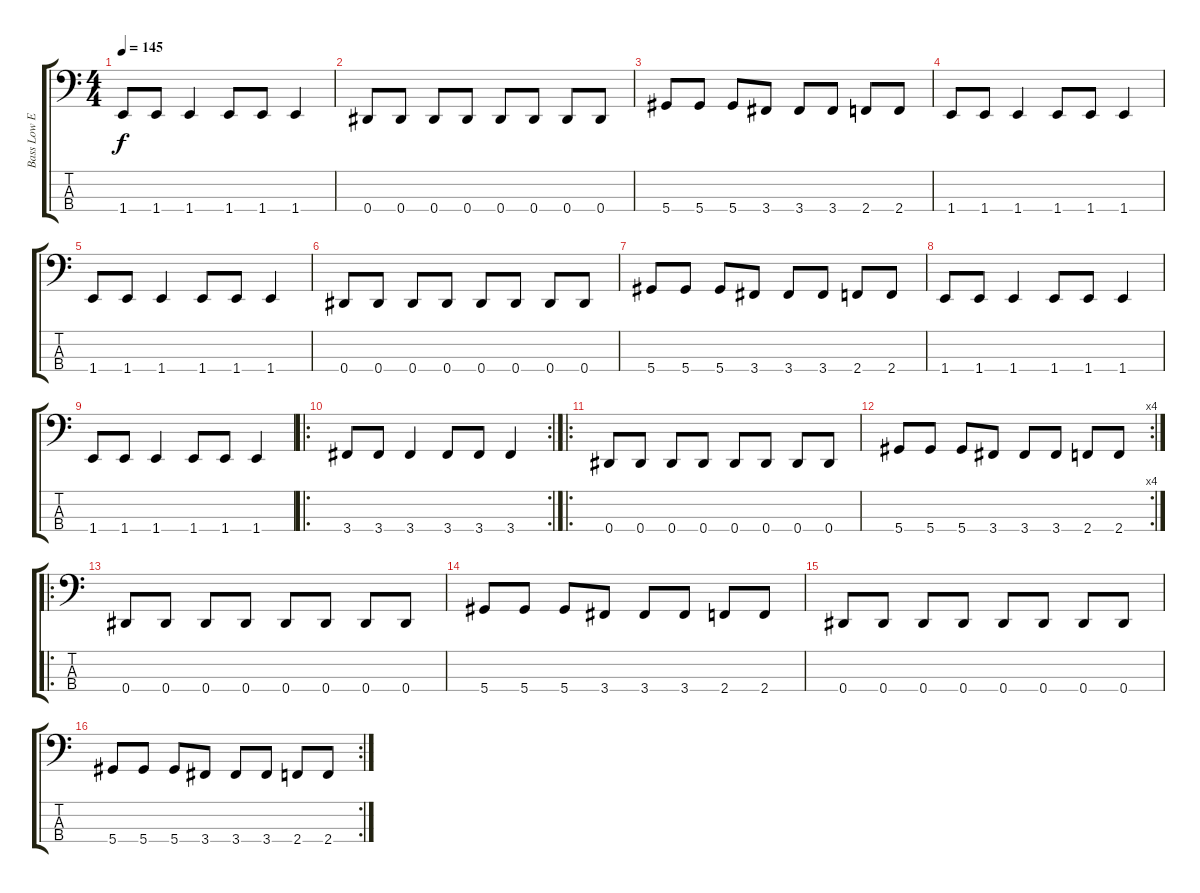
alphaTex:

\track ("Bass Low End" "Bass Low E") {instrument electricbassfinger}
\staff {score tabs}
\tuning (Gb2 Db2 Ab1 Eb1) {hide}
\ts (4 4)
\tempo 145
\clef f4
\ks c
1.4.8{dy f} 1.4.8 1.4.4 1.4.8 1.4.8 1.4.4 |
0.4.8 0.4.8 0.4.8 0.4.8 0.4.8 0.4.8 0.4.8 0.4.8 |
5.4.8 5.4.8 5.4.8 3.4.8 3.4.8 3.4.8 2.4.8 2.4.8 |
1.4.8 1.4.8 1.4.4 1.4.8 1.4.8 1.4.4 |
1.4.8 1.4.8 1.4.4 1.4.8 1.4.8 1.4.4 |
0.4.8 0.4.8 0.4.8 0.4.8 0.4.8 0.4.8 0.4.8 0.4.8 |
5.4.8 5.4.8 5.4.8 3.4.8 3.4.8 3.4.8 2.4.8 2.4.8 |
1.4.8 1.4.8 1.4.4 1.4.8 1.4.8 1.4.4 |
1.4.8 1.4.8 1.4.4 1.4.8 1.4.8 1.4.4 |
\ro
\rc 2
3.4.8 3.4.8 3.4.4 3.4.8 3.4.8 3.4.4 |
\ro
0.4.8 0.4.8 0.4.8 0.4.8 0.4.8 0.4.8 0.4.8 0.4.8 |
\rc 4
5.4.8 5.4.8 5.4.8 3.4.8 3.4.8 3.4.8 2.4.8 2.4.8 |
\ro
0.4.8 0.4.8 0.4.8 0.4.8 0.4.8 0.4.8 0.4.8 0.4.8 |
5.4.8 5.4.8 5.4.8 3.4.8 3.4.8 3.4.8 2.4.8 2.4.8 |
0.4.8 0.4.8 0.4.8 0.4.8 0.4.8 0.4.8 0.4.8 0.4.8 |
\rc 2
5.4.8 5.4.8 5.4.8 3.4.8 3.4.8 3.4.8 2.4.8 2.4.8
